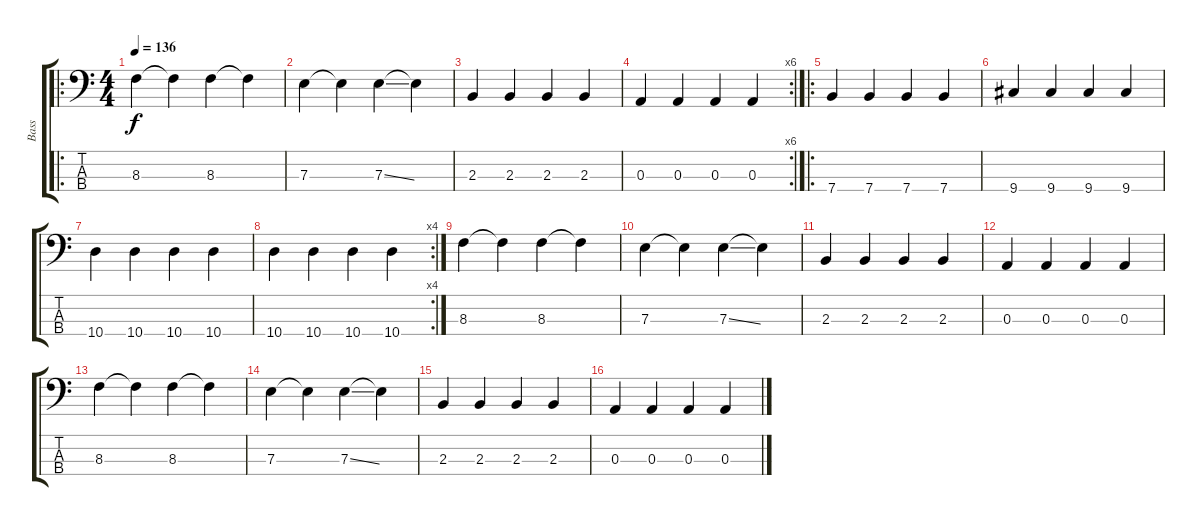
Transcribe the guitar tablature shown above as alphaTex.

\track ("Bass" "Bass") {instrument electricbassfinger}
\staff {score tabs}
\tuning (G2 D2 A1 E1) {hide}
\ro
\ts (4 4)
\tempo 136
\clef f4
\ks c
8.3.4{dy f instrument electricbassfinger} 8.3{t}.4 8.3.4 8.3{t}.4 |
7.3.4 7.3{t}.4 7.3{ss}.4 7.3{t}.4 |
2.3.4 2.3.4 2.3.4 2.3.4 |
\rc 6
0.3.4 0.3.4 0.3.4 0.3.4 |
\ro
7.4.4 7.4.4 7.4.4 7.4.4 |
9.4.4 9.4.4 9.4.4 9.4.4 |
10.4.4 10.4.4 10.4.4 10.4.4 |
\rc 4
10.4.4 10.4.4 10.4.4 10.4.4 |
8.3.4 8.3{t}.4 8.3.4 8.3{t}.4 |
7.3.4 7.3{t}.4 7.3{ss}.4 7.3{t}.4 |
2.3.4 2.3.4 2.3.4 2.3.4 |
0.3.4 0.3.4 0.3.4 0.3.4 |
8.3.4 8.3{t}.4 8.3.4 8.3{t}.4 |
7.3.4 7.3{t}.4 7.3{ss}.4 7.3{t}.4 |
2.3.4 2.3.4 2.3.4 2.3.4 |
0.3.4 0.3.4 0.3.4 0.3.4
